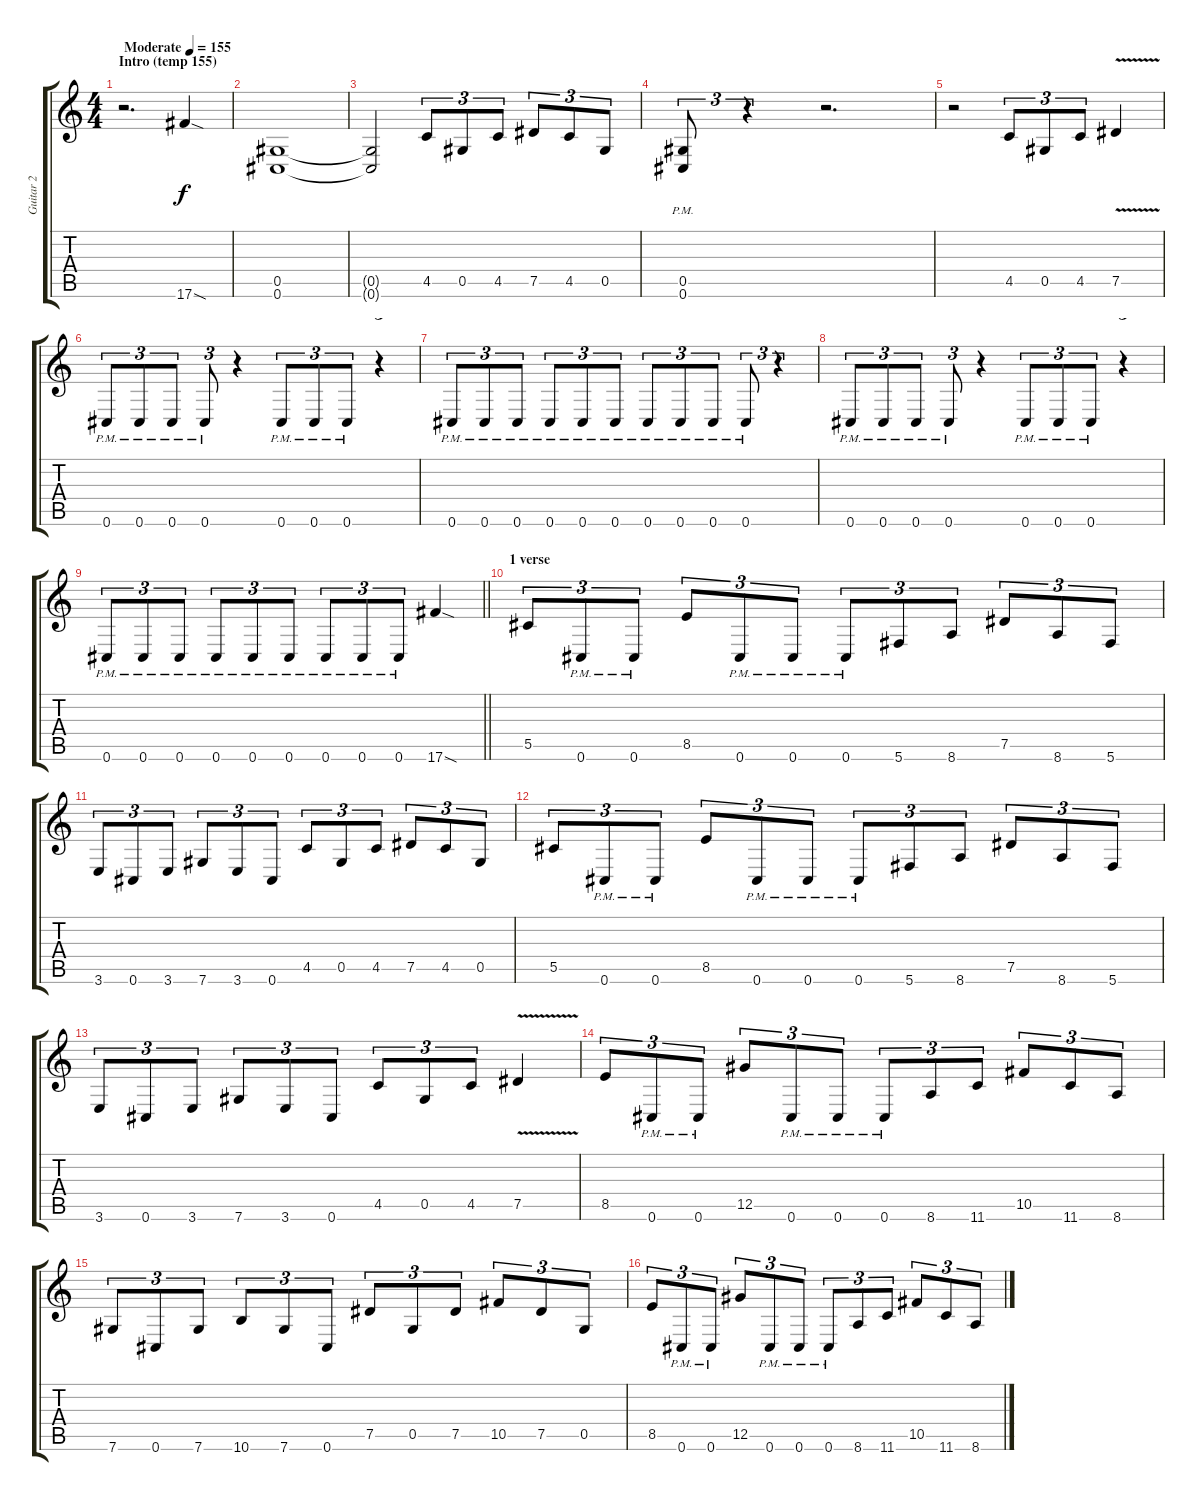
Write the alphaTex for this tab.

\track ("Guitar 2" "Guitar 2") {instrument overdrivenguitar}
\staff {score tabs}
\tuning (Eb4 Bb3 Gb3 Db3 Ab2 Db2) {hide}
\ts (4 4)
\section ("" "Intro (temp 155)")
\tempo (155 "Moderate")
\clef g2
\ks c
r.2{d dy f instrument overdrivenguitar} 17.6{sod}.4 |
(0.5 0.6).1 |
(0.5{t} 0.6{t}).2 4.5.8{tu (3 2)} 0.5.8{tu (3 2)} 4.5.8{tu (3 2)} 7.5.8{tu (3 2)} 4.5.8{tu (3 2)} 0.5.8{tu (3 2)} |
(0.5{pm} 0.6{pm}).8{tu (3 2)} r.4{tu (3 2)} r.2{d} |
r.2 4.5.8{tu (3 2)} 0.5.8{tu (3 2)} 4.5.8{tu (3 2)} 7.5{v}.4 |
0.6{pm}.8{tu (3 2)} 0.6{pm}.8{tu (3 2)} 0.6{pm}.8{tu (3 2)} 0.6{pm}.8{tu (3 2)} r.4 0.6{pm}.8{tu (3 2)} 0.6{pm}.8{tu (3 2)} 0.6{pm}.8{tu (3 2)} r.4{tu (3 2)} |
0.6{pm}.8{tu (3 2)} 0.6{pm}.8{tu (3 2)} 0.6{pm}.8{tu (3 2)} 0.6{pm}.8{tu (3 2)} 0.6{pm}.8{tu (3 2)} 0.6{pm}.8{tu (3 2)} 0.6{pm}.8{tu (3 2)} 0.6{pm}.8{tu (3 2)} 0.6{pm}.8{tu (3 2)} 0.6{pm}.8{tu (3 2)} r.4{tu (3 2)} |
0.6{pm}.8{tu (3 2)} 0.6{pm}.8{tu (3 2)} 0.6{pm}.8{tu (3 2)} 0.6{pm}.8{tu (3 2)} r.4 0.6{pm}.8{tu (3 2)} 0.6{pm}.8{tu (3 2)} 0.6{pm}.8{tu (3 2)} r.4{tu (3 2)} |
\barLineRight lightlight
0.6{pm}.8{tu (3 2)} 0.6{pm}.8{tu (3 2)} 0.6{pm}.8{tu (3 2)} 0.6{pm}.8{tu (3 2)} 0.6{pm}.8{tu (3 2)} 0.6{pm}.8{tu (3 2)} 0.6{pm}.8{tu (3 2)} 0.6{pm}.8{tu (3 2)} 0.6{pm}.8{tu (3 2)} 17.6{sod}.4 |
\section ("" "1 verse")
5.5.8{tu (3 2)} 0.6{pm}.8{tu (3 2)} 0.6{pm}.8{tu (3 2)} 8.5.8{tu (3 2)} 0.6{pm}.8{tu (3 2)} 0.6{pm}.8{tu (3 2)} 0.6{pm}.8{tu (3 2)} 5.6.8{tu (3 2)} 8.6.8{tu (3 2)} 7.5.8{tu (3 2)} 8.6.8{tu (3 2)} 5.6.8{tu (3 2)} |
3.6.8{tu (3 2)} 0.6.8{tu (3 2)} 3.6.8{tu (3 2)} 7.6.8{tu (3 2)} 3.6.8{tu (3 2)} 0.6.8{tu (3 2)} 4.5.8{tu (3 2)} 0.5.8{tu (3 2)} 4.5.8{tu (3 2)} 7.5.8{tu (3 2)} 4.5.8{tu (3 2)} 0.5.8{tu (3 2)} |
5.5.8{tu (3 2)} 0.6{pm}.8{tu (3 2)} 0.6{pm}.8{tu (3 2)} 8.5.8{tu (3 2)} 0.6{pm}.8{tu (3 2)} 0.6{pm}.8{tu (3 2)} 0.6{pm}.8{tu (3 2)} 5.6.8{tu (3 2)} 8.6.8{tu (3 2)} 7.5.8{tu (3 2)} 8.6.8{tu (3 2)} 5.6.8{tu (3 2)} |
3.6.8{tu (3 2)} 0.6.8{tu (3 2)} 3.6.8{tu (3 2)} 7.6.8{tu (3 2)} 3.6.8{tu (3 2)} 0.6.8{tu (3 2)} 4.5.8{tu (3 2)} 0.5.8{tu (3 2)} 4.5.8{tu (3 2)} 7.5{v}.4 |
8.5.8{tu (3 2)} 0.6{pm}.8{tu (3 2)} 0.6{pm}.8{tu (3 2)} 12.5.8{tu (3 2)} 0.6{pm}.8{tu (3 2)} 0.6{pm}.8{tu (3 2)} 0.6{pm}.8{tu (3 2)} 8.6.8{tu (3 2)} 11.6.8{tu (3 2)} 10.5.8{tu (3 2)} 11.6.8{tu (3 2)} 8.6.8{tu (3 2)} |
7.6.8{tu (3 2)} 0.6.8{tu (3 2)} 7.6.8{tu (3 2)} 10.6.8{tu (3 2)} 7.6.8{tu (3 2)} 0.6.8{tu (3 2)} 7.5.8{tu (3 2)} 0.5.8{tu (3 2)} 7.5.8{tu (3 2)} 10.5.8{tu (3 2)} 7.5.8{tu (3 2)} 0.5.8{tu (3 2)} |
8.5.8{tu (3 2)} 0.6{pm}.8{tu (3 2)} 0.6{pm}.8{tu (3 2)} 12.5.8{tu (3 2)} 0.6{pm}.8{tu (3 2)} 0.6{pm}.8{tu (3 2)} 0.6{pm}.8{tu (3 2)} 8.6.8{tu (3 2)} 11.6.8{tu (3 2)} 10.5.8{tu (3 2)} 11.6.8{tu (3 2)} 8.6.8{tu (3 2)}
